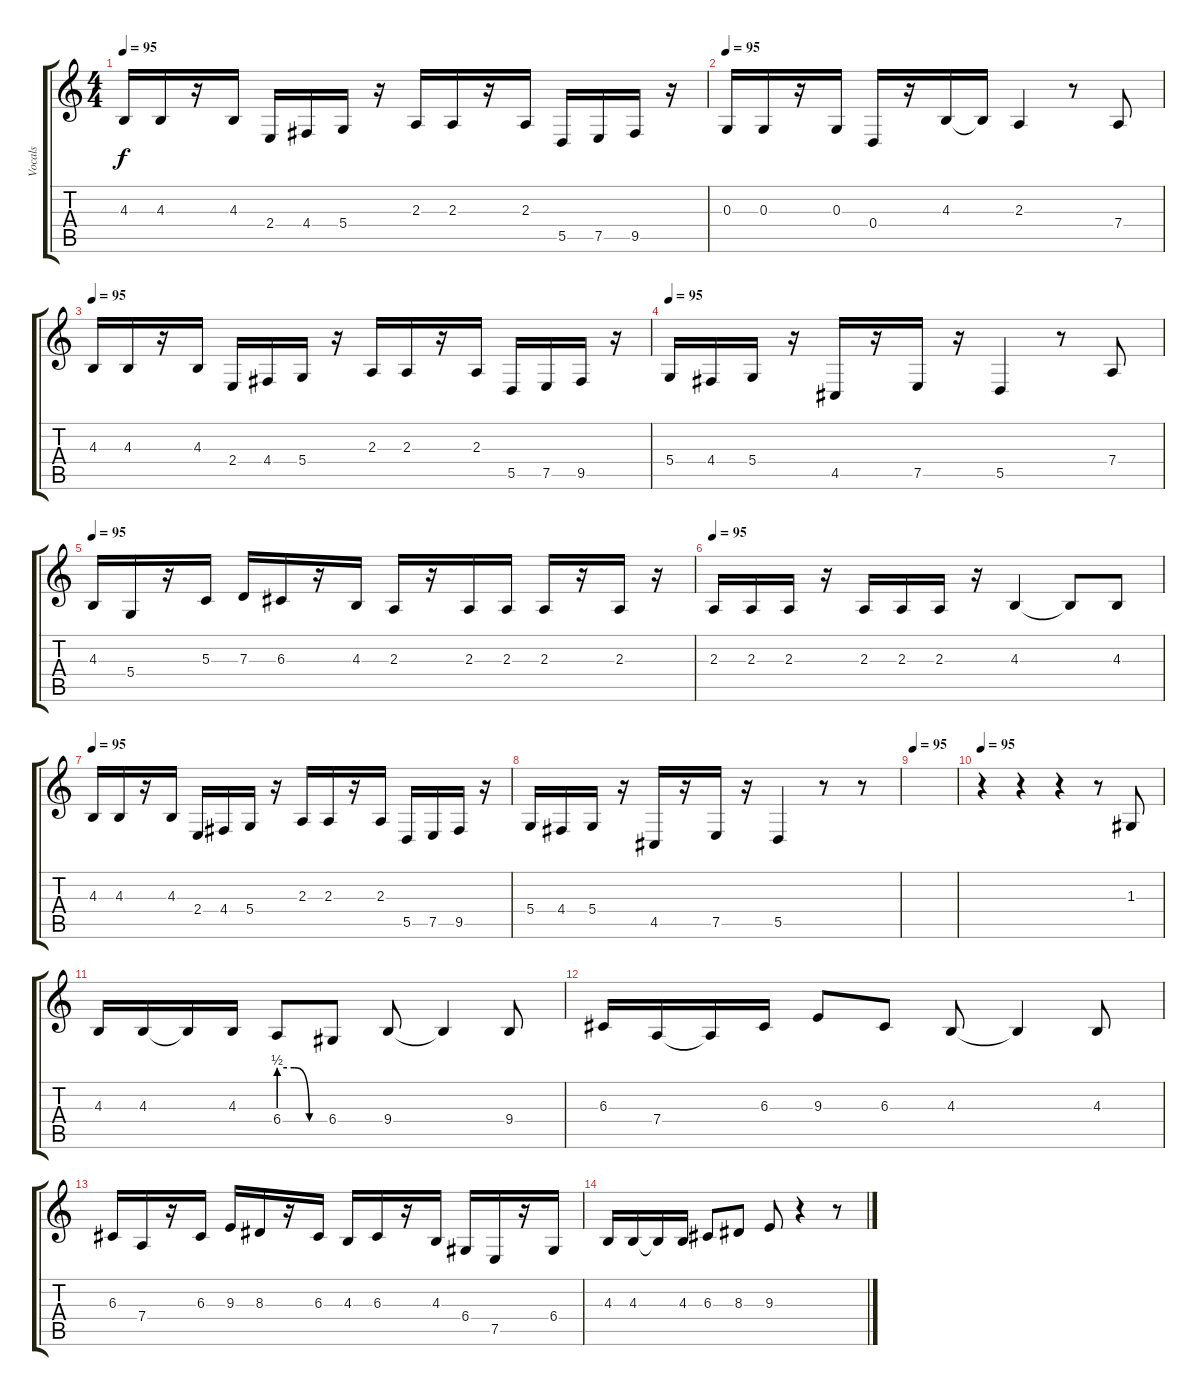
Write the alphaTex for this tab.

\track ("Vocals" "Vocals") {instrument lead1square}
\staff {score tabs}
\tuning (E4 B3 G3 D3 A2 E2) {hide}
\ts (4 4)
\tempo 95
\clef g2
\ks c
4.3.16{dy f} 4.3.16 r.16 4.3.16 2.4.16 4.4.16 5.4.16 r.16 2.3.16 2.3.16 r.16 2.3.16 5.5.16 7.5.16 9.5.16 r.16 |
\tempo 95
0.3.16 0.3.16 r.16 0.3.16 0.4.16 r.16 4.3.16 4.3{t}.16 2.3.4 r.8 7.4.8 |
\tempo 95
4.3.16 4.3.16 r.16 4.3.16 2.4.16 4.4.16 5.4.16 r.16 2.3.16 2.3.16 r.16 2.3.16 5.5.16 7.5.16 9.5.16 r.16 |
\tempo 95
5.4.16 4.4.16 5.4.16 r.16 4.5.16 r.16 7.5.16 r.16 5.5.4 r.8 7.4.8 |
\tempo 95
4.3.16 5.4.16 r.16 5.3.16 7.3.16 6.3.16 r.16 4.3.16 2.3.16 r.16 2.3.16 2.3.16 2.3.16 r.16 2.3.16 r.16 |
\tempo 95
2.3.16 2.3.16 2.3.16 r.16 2.3.16 2.3.16 2.3.16 r.16 4.3.4 4.3{t}.8 4.3.8 |
\tempo 95
4.3.16 4.3.16 r.16 4.3.16 2.4.16 4.4.16 5.4.16 r.16 2.3.16 2.3.16 r.16 2.3.16 5.5.16 7.5.16 9.5.16 r.16 |
5.4.16 4.4.16 5.4.16 r.16 4.5.16 r.16 7.5.16 r.16 5.5.4 r.8 r.8 |
\tempo 95
|
\tempo 95
r.4 r.4 r.4 r.8 1.3.8 |
4.3.16 4.3.16 4.3{t}.16 4.3.16 6.4{be (custom 0 2 20 2 40 0 60 0)}.8 6.4.8 9.4.8 9.4{t}.4 9.4.8 |
6.3.16 7.4.16 7.4{t}.16 6.3.16 9.3.8 6.3.8 4.3.8 4.3{t}.4 4.3.8 |
6.3.16 7.4.16 r.16 6.3.16 9.3.16 8.3.16 r.16 6.3.16 4.3.16 6.3.16 r.16 4.3.16 6.4.16 7.5.16 r.16 6.4.16 |
4.3.16 4.3.16 4.3{t}.16 4.3.16 6.3.8 8.3.8 9.3.8 r.4 r.8
